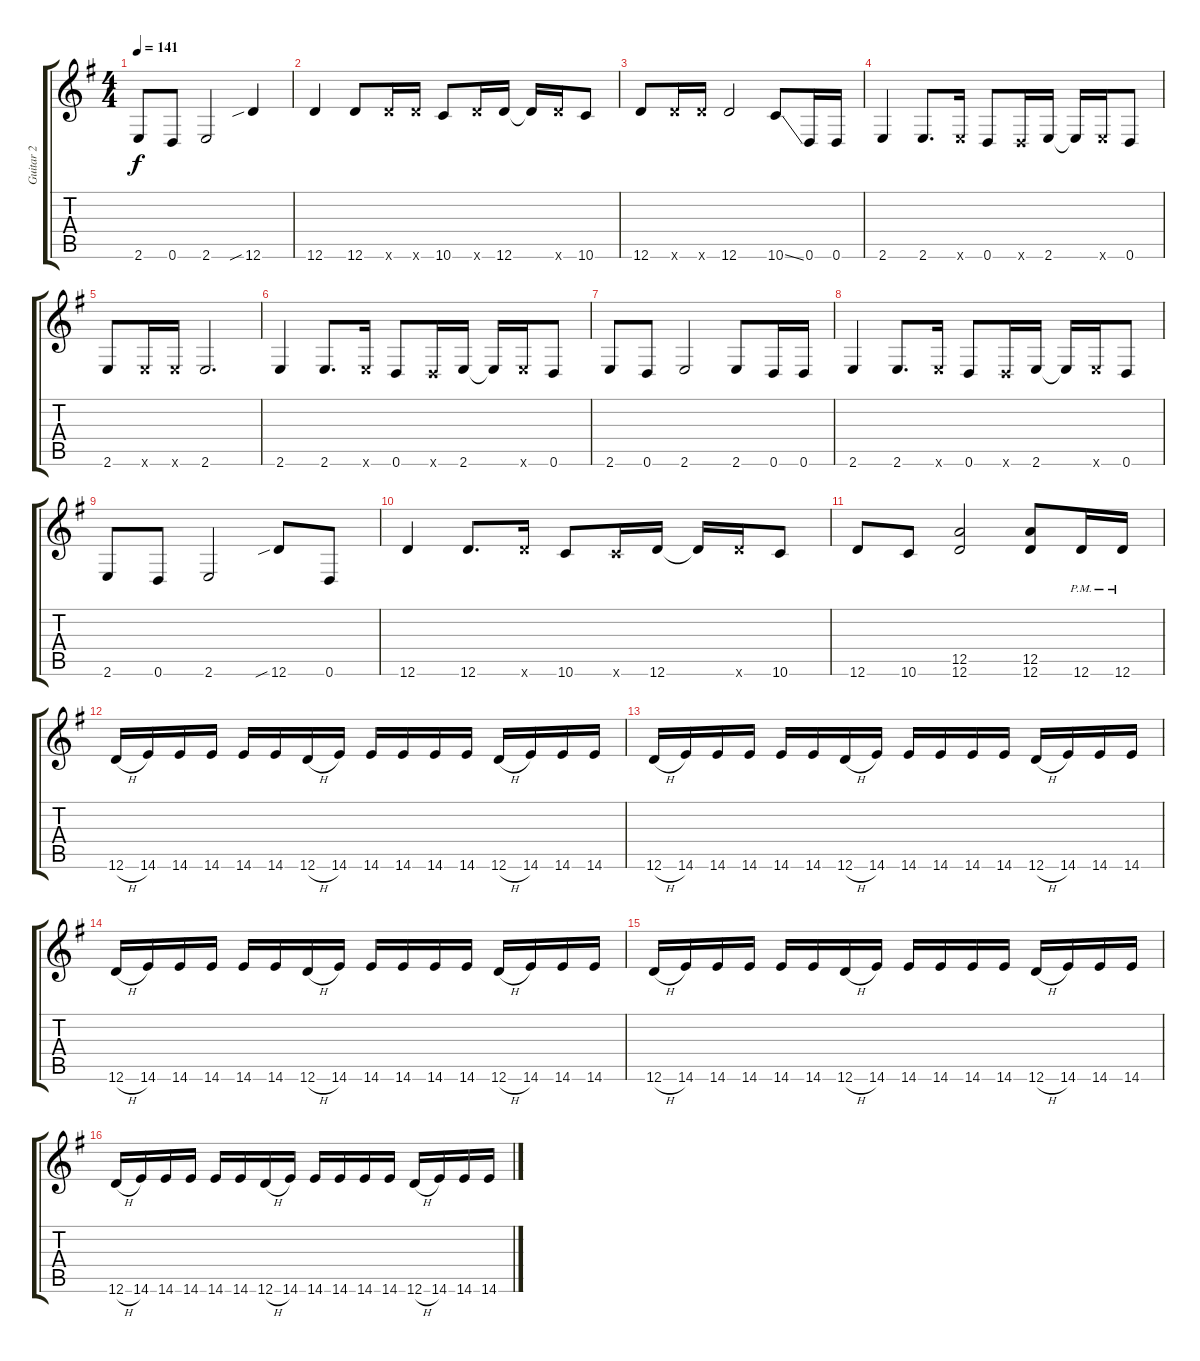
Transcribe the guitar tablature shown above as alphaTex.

\track ("Guitar 2" "Guitar 2") {instrument distortionguitar}
\staff {score tabs}
\tuning (E4 B3 G3 D3 A2 D2) {hide}
\ts (4 4)
\tempo 141
\clef g2
\ks eminor
2.6.8{dy f} 0.6.8 2.6.2 12.6{sib}.4 |
12.6.4 12.6.8 12.6{x}.16 12.6{x}.16 10.6.8 12.6{x}.16 12.6.16 12.6{t}.16 12.6{x}.16 10.6.8 |
12.6.8 12.6{x}.16 12.6{x}.16 12.6.2 10.6{ss}.8 0.6.16 0.6.16 |
2.6.4 2.6.8{d} 2.6{x}.16 0.6.8 0.6{x}.16 2.6.16 2.6{t}.16 2.6{x}.16 0.6.8 |
2.6.8 2.6{x}.16 2.6{x}.16 2.6.2{d} |
2.6.4 2.6.8{d} 2.6{x}.16 0.6.8 0.6{x}.16 2.6.16 2.6{t}.16 2.6{x}.16 0.6.8 |
2.6.8 0.6.8 2.6.2 2.6.8 0.6.16 0.6.16 |
2.6.4 2.6.8{d} 2.6{x}.16 0.6.8 0.6{x}.16 2.6.16 2.6{t}.16 2.6{x}.16 0.6.8 |
2.6.8 0.6.8 2.6.2 12.6{sib}.8 0.6.8 |
12.6.4 12.6.8{d} 12.6{x}.16 10.6.8 10.6{x}.16 12.6.16 12.6{t}.16 12.6{x}.16 10.6.8 |
12.6.8 10.6.8 (12.5 12.6).2 (12.5 12.6).8 12.6{pm}.16 12.6{pm}.16 |
12.6{h}.16 14.6.16 14.6.16 14.6.16 14.6.16 14.6.16 12.6{h}.16 14.6.16 14.6.16 14.6.16 14.6.16 14.6.16 12.6{h}.16 14.6.16 14.6.16 14.6.16 |
12.6{h}.16 14.6.16 14.6.16 14.6.16 14.6.16 14.6.16 12.6{h}.16 14.6.16 14.6.16 14.6.16 14.6.16 14.6.16 12.6{h}.16 14.6.16 14.6.16 14.6.16 |
12.6{h}.16 14.6.16 14.6.16 14.6.16 14.6.16 14.6.16 12.6{h}.16 14.6.16 14.6.16 14.6.16 14.6.16 14.6.16 12.6{h}.16 14.6.16 14.6.16 14.6.16 |
12.6{h}.16 14.6.16 14.6.16 14.6.16 14.6.16 14.6.16 12.6{h}.16 14.6.16 14.6.16 14.6.16 14.6.16 14.6.16 12.6{h}.16 14.6.16 14.6.16 14.6.16 |
12.6{h}.16 14.6.16 14.6.16 14.6.16 14.6.16 14.6.16 12.6{h}.16 14.6.16 14.6.16 14.6.16 14.6.16 14.6.16 12.6{h}.16 14.6.16 14.6.16 14.6.16
